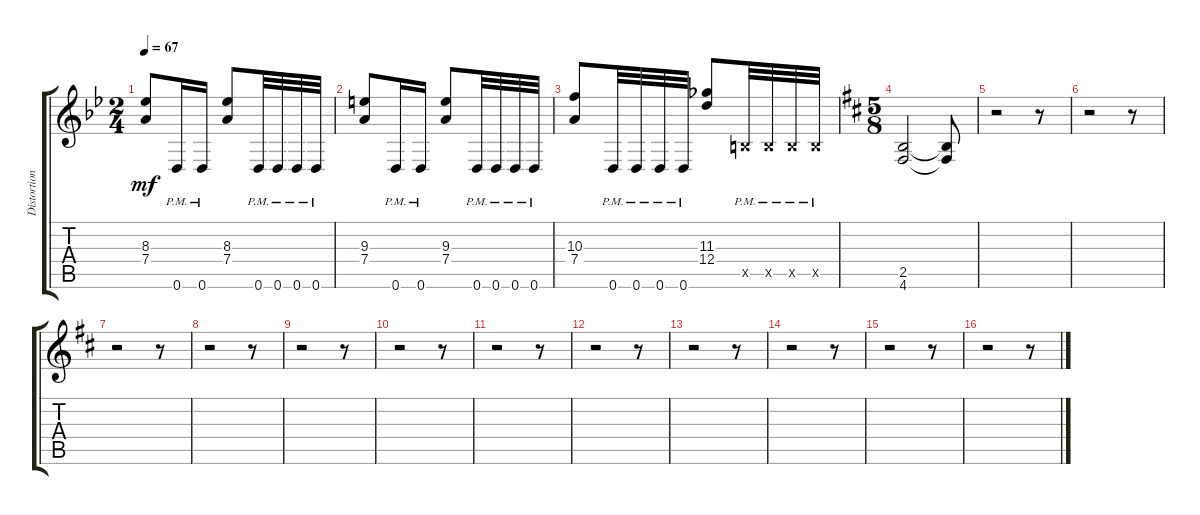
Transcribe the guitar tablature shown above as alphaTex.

\track ("Distortion R" "Distortion") {instrument distortionguitar}
\staff {score tabs}
\tuning (E4 B3 G3 D3 A2 D2) {hide}
\ts (2 4)
\tempo 67
\clef g2
\ks bb
(8.3 7.4).8{dy mf} 0.6{pm}.16 0.6{pm}.16 (8.3 7.4).8 0.6{pm}.32 0.6{pm}.32 0.6{pm}.32 0.6{pm}.32 |
(9.3 7.4).8 0.6{pm}.16 0.6{pm}.16 (9.3 7.4).8 0.6{pm}.32 0.6{pm}.32 0.6{pm}.32 0.6{pm}.32 |
(10.3 7.4).8 0.6{pm}.32 0.6{pm}.32 0.6{pm}.32 0.6{pm}.32 (11.3 12.4).8 2.5{pm x}.32 2.5{pm x}.32 2.5{pm x}.32 2.5{pm x}.32 |
\ts (5 8)
\ks d
(2.5 4.6).2 (2.5{t} 4.6{t}).8 |
r.2 r.8 |
r.2 r.8 |
r.2 r.8 |
r.2 r.8 |
r.2 r.8 |
r.2 r.8 |
r.2 r.8 |
r.2 r.8 |
r.2 r.8 |
r.2 r.8 |
r.2 r.8 |
r.2 r.8
